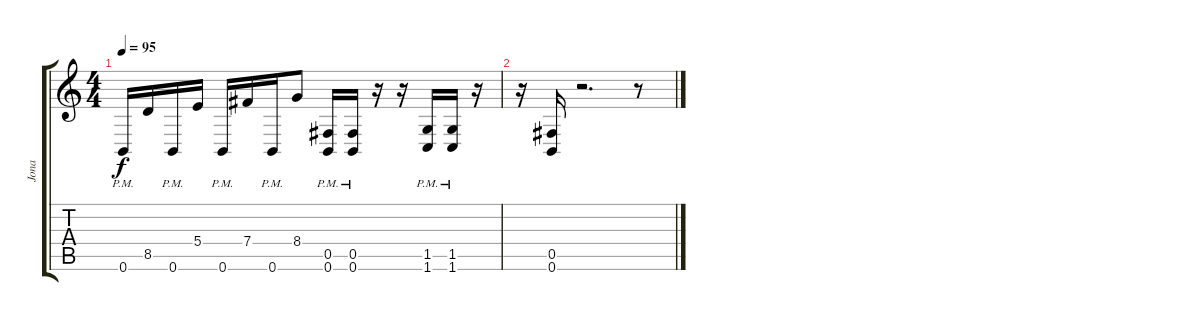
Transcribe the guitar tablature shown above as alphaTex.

\track ("Jona" "Jona") {instrument distortionguitar}
\staff {score tabs}
\tuning (Db4 Ab3 E3 B2 Gb2 B1) {hide}
\ts (4 4)
\tempo 95
\clef g2
\ks c
0.6{pm}.16{dy f} 8.5.16 0.6{pm}.16 5.4.16 0.6{pm}.16 7.4.16 0.6{pm}.16 8.4.8 (0.5{pm} 0.6).16 (0.5{pm} 0.6{pm}).16 r.16 r.16 (1.5{pm} 1.6{pm}).16 (1.5{pm} 1.6{pm}).16 r.16 |
r.16 (0.5 0.6).16 r.2{d} r.8
